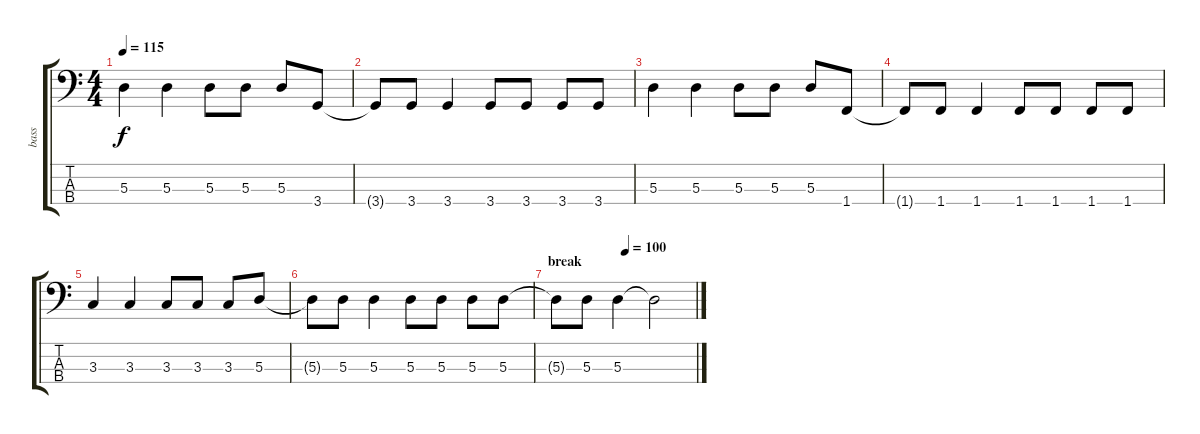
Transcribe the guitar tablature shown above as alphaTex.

\track ("bass" "bass") {instrument acousticbass}
\staff {score tabs}
\tuning (G2 D2 A1 E1) {hide}
\ts (4 4)
\tempo 115
\clef f4
\ks c
5.3.4{dy f} 5.3.4 5.3.8 5.3.8 5.3.8 3.4.8 |
3.4{t}.8 3.4.8 3.4.4 3.4.8 3.4.8 3.4.8 3.4.8 |
5.3.4 5.3.4 5.3.8 5.3.8 5.3.8 1.4.8 |
1.4{t}.8 1.4.8 1.4.4 1.4.8 1.4.8 1.4.8 1.4.8 |
3.3.4 3.3.4 3.3.8 3.3.8 3.3.8 5.3.8 |
5.3{t}.8 5.3.8 5.3.4 5.3.8 5.3.8 5.3.8 5.3.8 |
\section ("" "break")
\tempo (100 0.5)
5.3{t}.8 5.3.8 5.3.4 5.3{t}.2
